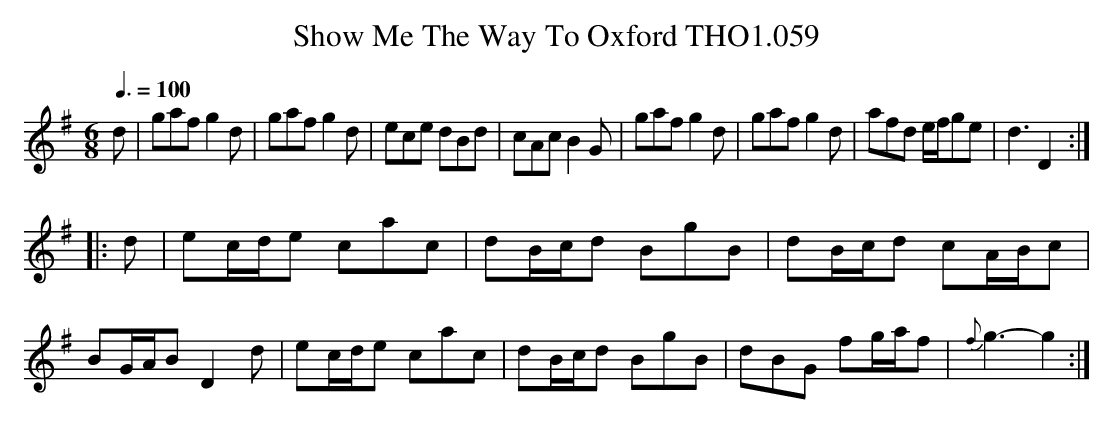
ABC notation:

X:1
T:Show Me The Way To Oxford THO1.059
M:6/8
L:1/8
Q:3/8=100
K:G
d|gaf g2 d|gaf g2 d|ece dBd|cAc B2 G|\
gaf g2 d|gaf g2 d|afd e/f/ge|d3D2:|
|:d|ec/d/e cac|dB/c/d BgB|dB/c/d cA/B/c|BG/A/B D2 d|\
ec/d/e cac|dB/c/d BgB|dBG fg/a/f|{f}g3-g2:|
